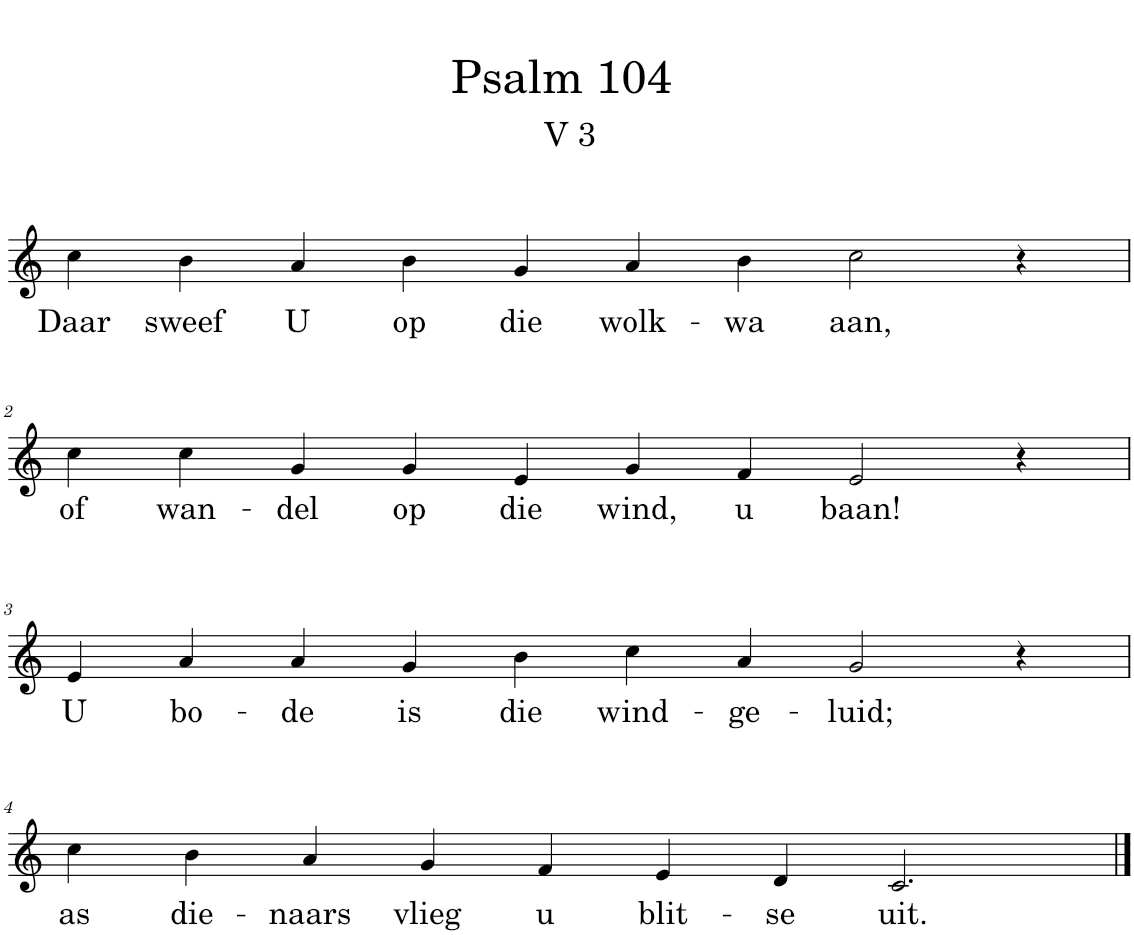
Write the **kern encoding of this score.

**kern	**text
*part1	*part1
*staff1	*staff1
*I"Pipe Organ	*
*I'Org.	*
*clefG2	*
*k[]	*
*M10/4	*
=1	=1
!	!LO:LY:b
4cc\	Daar
!	!LO:LY:b
4b\	sweef
!	!LO:LY:b
4a/	U
!	!LO:LY:b
4b\	op
!	!LO:LY:b
4g/	die
!	!LO:LY:b
4a/	wolk-
!	!LO:LY:b
4b\	-wa
!	!LO:LY:b
2cc\	aan,
4r	.
!!LO:LB:g=z
=2	=2
!	!LO:LY:b
4cc\	of
!	!LO:LY:b
4cc\	wan-
!	!LO:LY:b
4g/	-del
!	!LO:LY:b
4g/	op
!	!LO:LY:b
4e/	die
!	!LO:LY:b
4g/	wind,
!	!LO:LY:b
4f/	u
!	!LO:LY:b
2e/	baan!
4r	.
!!LO:LB:g=z
=3	=3
!	!LO:LY:b
4e/	U
!	!LO:LY:b
4a/	bo-
!	!LO:LY:b
4a/	-de
!	!LO:LY:b
4g/	is
!	!LO:LY:b
4b\	die
!	!LO:LY:b
4cc\	wind-
!	!LO:LY:b
4a/	-ge-
!	!LO:LY:b
2g/	-luid;
4r	.
!!LO:LB:g=z
=4	=4
!	!LO:LY:b
4cc\	as
!	!LO:LY:b
4b\	die-
!	!LO:LY:b
4a/	-naars
!	!LO:LY:b
4g/	vlieg
!	!LO:LY:b
4f/	u
!	!LO:LY:b
4e/	blit-
!	!LO:LY:b
4d/	-se
!	!LO:LY:b
2.c/	uit.
==	==
*-	*-
